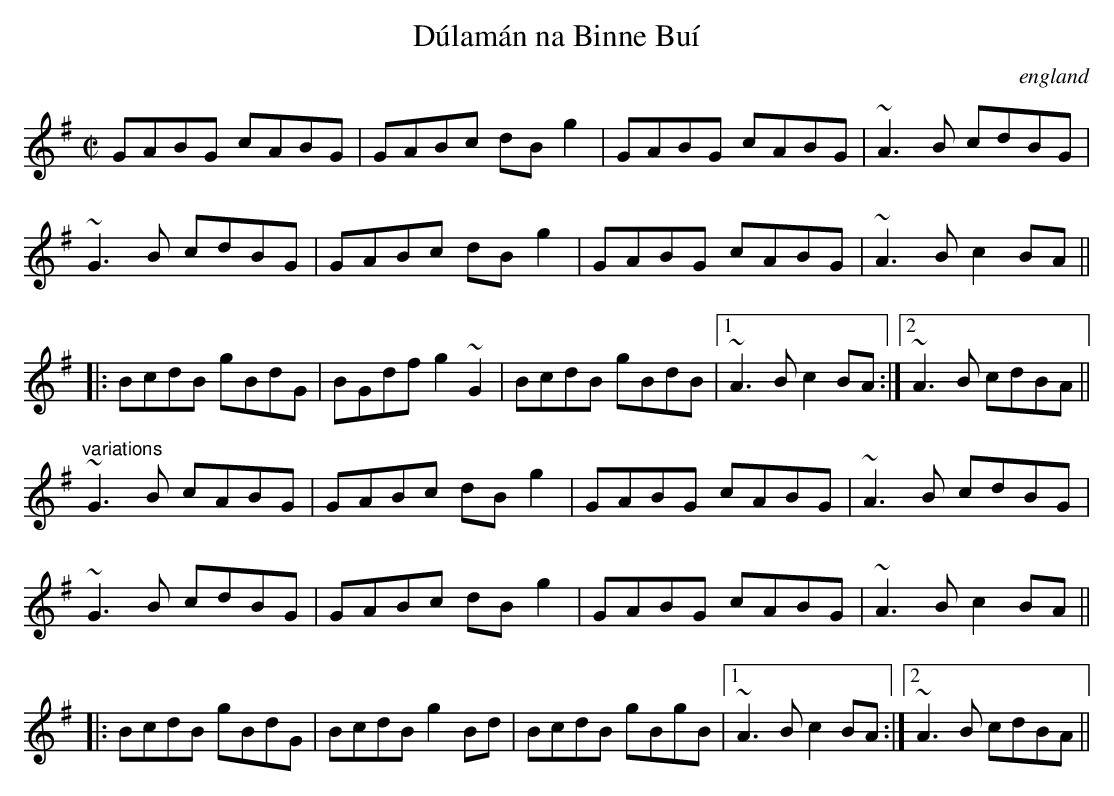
X:1
T:D\'ulam\'an na Binne Bu\'i
O:england
M:C|
K:G
GABG cABG|GABc dBg2|GABG cABG|~A3B cdBG|
~G3B cdBG|GABc dBg2|GABG cABG|~A3B c2BA||
|:BcdB gBdG|BGdf g2~G2|BcdB gBdB|1 ~A3B c2BA:|2 ~A3B cdBA||
"variations"
~G3B cABG|GABc dBg2|GABG cABG|~A3B cdBG|
~G3B cdBG|GABc dBg2|GABG cABG|~A3B c2BA||
|:BcdB gBdG|BcdB g2Bd|BcdB gBgB|1 ~A3B c2BA:|2 ~A3B cdBA||
